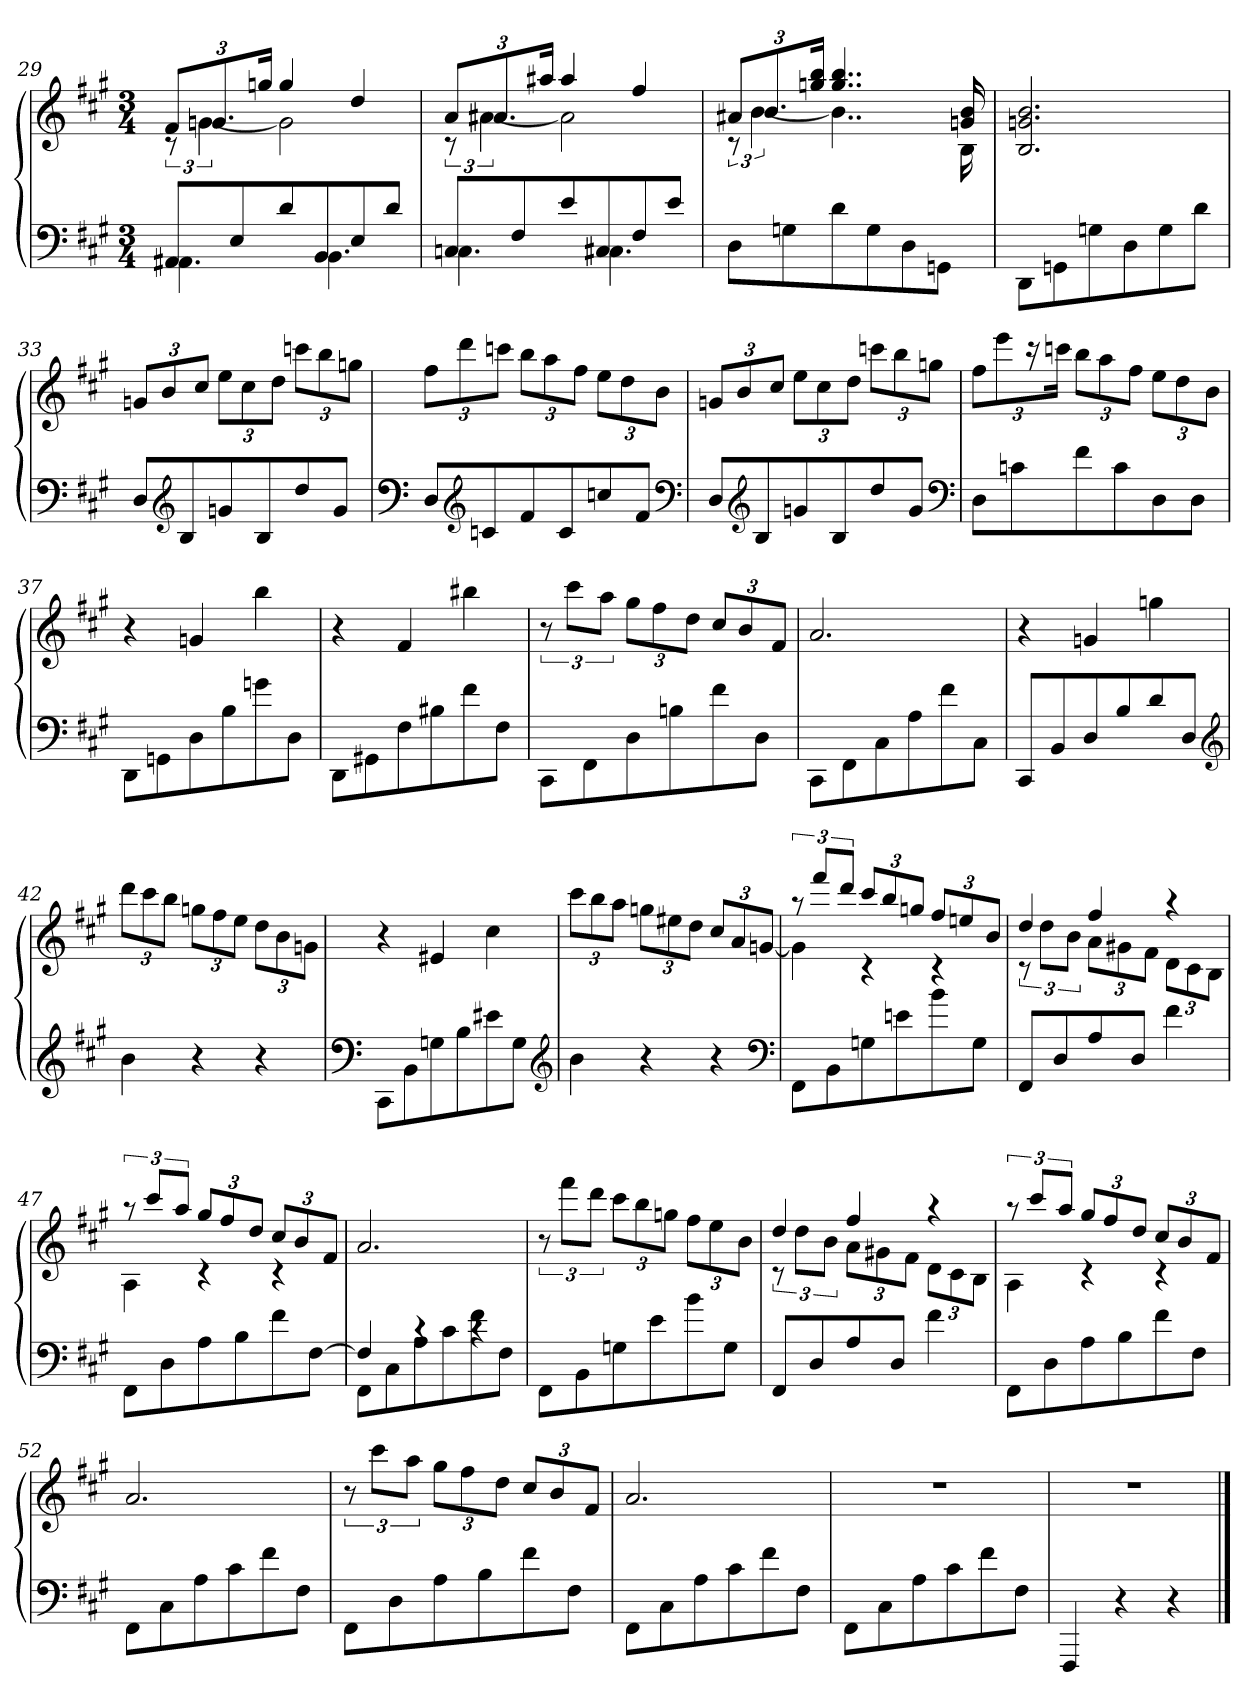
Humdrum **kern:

**kern	**kern
*part1	*part1
*staff2	*staff1
*clefF4	*clefG2
*k[f#c#g#]	*k[f#c#g#]
*f#:	*f#:
*M3/4	*M3/4
=29	=29
*^	*^
8AA#XL	4.AA#X	12f#L	12rc
.	.	12.gn	[6g
8E	.	.	.
.	.	24ggnJk	.
8d	.	4gg	2g]
8BB	4.BB	.	.
8E	.	4dd	.
8dJ	.	.	.
=30	=30	=30	=30
8CnL	4.C	12aL	12rc
.	.	12.a#X	[6a#X
8F#	.	.	.
.	.	24aa#XJk	.
8e	.	4aa#	2a#]
8C#X	4.C#X	.	.
8F#	.	4ff#	.
8eJ	.	.	.
*v	*v	*	*
=31	=31	=31
8DL	12a#XL	12rc
.	12.b	[6b
8Gn	.	.
.	24ggn 24bbJk	.
8d	4..gg 4..bb	4..b]
8G	.	.
8D	.	.
8GGnJ	.	.
.	16gn 16b	16B
*	*v	*v
=32	=32
8DDL	2.B 2.gn 2.b
8GGn	.
8Gn	.
8D	.
8G	.
8dJ	.
=33	=33
8DL	12gnL
.	12b
*clefG2	*
8B	.
.	12cc#J
8gn	12eeL
.	12cc#
8B	.
.	12ddJ
8dd	12cccnL
.	12bb
8gJ	.
.	12ggnJ
=34	=34
*clefF4	*
8DL	12ff#L
.	12ddd
*clefG2	*
8cn	.
.	12cccnJ
8f#	12bbL
.	12aa
8c	.
.	12ff#J
8ccn	12eeL
.	12dd
8f#J	.
.	12bJ
*clefF4	*
=35	=35
8DL	12gnL
.	12b
*clefG2	*
8B	.
.	12cc#J
8gn	12eeL
.	12cc#
8B	.
.	12ddJ
8dd	12cccnL
.	12bb
8gJ	.
.	12ggnJ
*clefF4	*
=36	=36
8DL	12ff#L
.	12eee
8cn	.
.	24r
.	24cccnJk
8f#	12bbL
.	12aa
8c	.
.	12ff#J
8D	12eeL
.	12dd
8DJ	.
.	12bJ
=37	=37
8DDL	4r
8GGn	.
8D	4gn
8B	.
8gn	4bb
8DJ	.
=38	=38
8DDL	4r
8GG#X	.
8F#	4f#
8B#X	.
8f#	4bb#X
8F#J	.
=39	=39
8CC#L	12r
.	12ccc#L
8FF#	.
.	12aaJ
8D	12gg#L
.	12ff#
8Bn	.
.	12ddJ
8f#	12cc#L
.	12b
8DJ	.
.	12f#J
=40	=40
8CC#L	2.a
8FF#	.
8C#	.
8A	.
8f#	.
8C#J	.
=41	=41
8CC#L	4r
8BB	.
8D	4gn
8B	.
8d	4ggn
8DJ	.
*clefG2	*
=42	=42
4b	12dddL
.	12ccc#
.	12bbJ
4r	12ggnL
.	12ff#
.	12eeJ
4r	12ddL
.	12b
.	12gnJ
=43	=43
*clefF4	*
8CC#L	4r
8BB	.
8Gn	4e#X
8B	.
8e#X	4cc#
8GJ	.
*clefG2	*
=44	=44
4b	12ccc#L
.	12bb
.	12aaJ
4r	12ggnL
.	12ee#X
.	12ddJ
4r	12cc#L
.	12a
.	[12gnJ
*clefF4	*
=45	=45
*	*^
8FF#L	12raa	4g]
.	12fff#L	.
8BB	.	.
.	12dddJ	.
8Gn	12ccc#L	4rc
.	12bb	.
8en	.	.
.	12ggnJ	.
8b	12ff#L	4rc
.	12een	.
8GJ	.	.
.	12bJ	.
=46	=46	=46
8FF#L	4dd	12rc
.	.	12ddL
8D	.	.
.	.	12bJ
8A	4ff#	12aL
.	.	12g#X
8DJ	.	.
.	.	12f#J
4f#	4raa	12dL
.	.	12c#
.	.	12BJ
=47	=47	=47
8FF#L	12raa	4A
.	12ccc#L	.
8D	.	.
.	12aaJ	.
8A	12gg#L	4rc
.	12ff#	.
8B	.	.
.	12ddJ	.
8f#	12cc#L	4rc
.	12b	.
[8F#J	.	.
.	12f#J	.
*	*v	*v
=48	=48
*^	*
4F#]	8FF#L	2.a
.	8C#	.
4rc	8A	.
.	8c#	.
4rc	8f#	.
.	8F#J	.
*v	*v	*
=49	=49
8FF#L	12r
.	12fff#L
8BB	.
.	12dddJ
8Gn	12ccc#L
.	12bb
8e	.
.	12ggnJ
8b	12ff#L
.	12ee
8GJ	.
.	12bJ
=50	=50
*	*^
8FF#L	4dd	12rc
.	.	12ddL
8D	.	.
.	.	12bJ
8A	4ff#	12aL
.	.	12g#X
8DJ	.	.
.	.	12f#J
4f#	4raa	12dL
.	.	12c#
.	.	12BJ
=51	=51	=51
8FF#L	12raa	4A
.	12ccc#L	.
8D	.	.
.	12aaJ	.
8A	12gg#L	4rc
.	12ff#	.
8B	.	.
.	12ddJ	.
8f#	12cc#L	4rc
.	12b	.
8F#J	.	.
.	12f#J	.
*	*v	*v
=52	=52
8FF#L	2.a
8C#	.
8A	.
8c#	.
8f#	.
8F#J	.
=53	=53
8FF#L	12r
.	12ccc#L
8D	.
.	12aaJ
8A	12gg#L
.	12ff#
8B	.
.	12ddJ
8f#	12cc#L
.	12b
8F#J	.
.	12f#J
=54	=54
8FF#L	2.a
8C#	.
8A	.
8c#	.
8f#	.
8F#J	.
=55	=55
8FF#L	2.r
8C#	.
8A	.
8c#	.
8f#	.
8F#J	.
=56	=56
4FFF#	2.r
4r	.
4r	.
==	==
*-	*-
